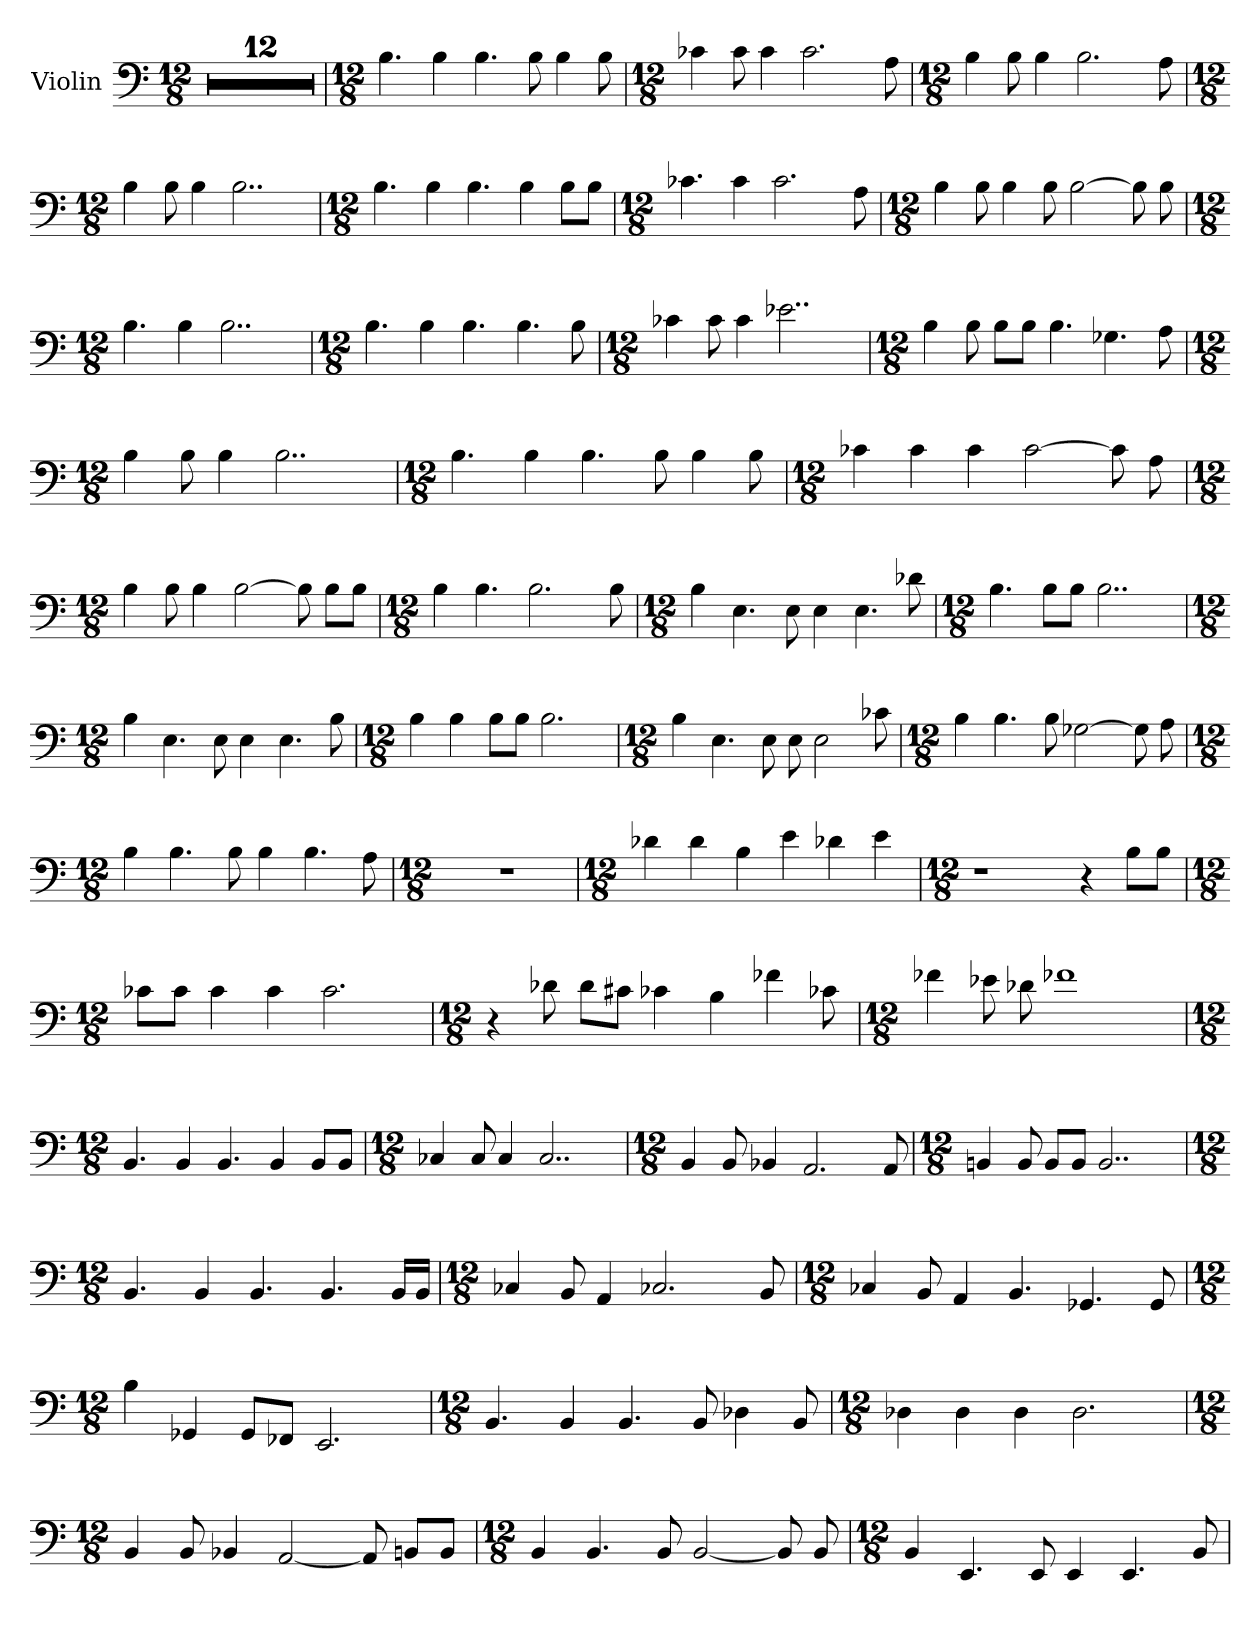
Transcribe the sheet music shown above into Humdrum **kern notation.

**kern
*part1
*staff1
*I"Violin
*I'Vln
*M12/8
=
1.r
=
*M12/8
1.r
=
*M12/8
1.r
=
*M12/8
1.r
=
*M12/8
1.r
=
*M12/8
1.r
=
*M12/8
1.r
=
*M12/8
1.r
=
*M12/8
1.r
=
*M12/8
1.r
=
*M12/8
1.r
=
*M12/8
1.r
=
*M12/8
4.B
4B
4.B
8B
4B
8B
=
*M12/8
4c-X
8c-
4c-
2.c-
8A
=
*M12/8
4B
8B
4B
2.B
8A
=
*M12/8
4B
8B
4B
2..B
=
*M12/8
4.B
4B
4.B
4B
8BL
8BJ
=
*M12/8
4.c-X
4c-
2.c-
8A
=
*M12/8
4B
8B
4B
8B
[2B
8B]
8B
=
*M12/8
4.B
4B
2..B
=
*M12/8
4.B
4B
4.B
4.B
8B
=
*M12/8
4c-X
8c-
4c-
2..e-X
=
*M12/8
4B
8B
8BL
8BJ
4.B
4.G-X
8A
=
*M12/8
4B
8B
4B
2..B
=
*M12/8
4.B
4B
4.B
8B
4B
8B
=
*M12/8
4c-X
4c-
4c-
[2c-
8c-]
8A
=
*M12/8
4B
8B
4B
[2B
8B]
8BL
8BJ
=
*M12/8
4B
4.B
2.B
8B
=
*M12/8
4B
4.E
8E
4E
4.E
8d-X
=
*M12/8
4.B
8BL
8BJ
2..B
=
*M12/8
4B
4.E
8E
4E
4.E
8B
=
*M12/8
4B
4B
8BL
8BJ
2.B
=
*M12/8
4B
4.E
8E
8E
2E
8c-X
=
*M12/8
4B
4.B
8B
[2G-X
8G-]
8A
=
*M12/8
4B
4.B
8B
4B
4.B
8A
=
*M12/8
1.r
=
*M12/8
4d-X
4d-
4B
4e
4d-X
4e
=
*M12/8
1r
4r
8BL
8BJ
=
*M12/8
8c-XL
8c-J
4c-
4c-
2.c-
=
*M12/8
4r
8d-X
8d-L
8c#XJ
4c-X
4B
4f-X
8c-X
=
*M12/8
4f-X
8e-X
8d-X
1f-X
=
*M12/8
4.BB
4BB
4.BB
4BB
8BBL
8BBJ
=
*M12/8
4C-X
8C-
4C-
2..C-
=
*M12/8
4BB
8BB
4BB-X
2.AA
8AA
=
*M12/8
4BBn
8BB
8BBL
8BBJ
2..BB
=
*M12/8
4.BB
4BB
4.BB
4.BB
16BBLL
16BBJJ
=
*M12/8
4C-X
8BB
4AA
2.C-X
8BB
=
*M12/8
4C-X
8BB
4AA
4.BB
4.GG-X
8GG-
=
*M12/8
4B
4GG-X
8GG-L
8FF-XJ
2.EE
=
*M12/8
4.BB
4BB
4.BB
8BB
4D-X
8BB
=
*M12/8
4D-X
4D-
4D-
2.D-
=
*M12/8
4BB
8BB
4BB-X
[2AA
8AA]
8BBnL
8BBJ
=
*M12/8
4BB
4.BB
8BB
[2BB
8BB]
8BB
=
*M12/8
4BB
4.EE
8EE
4EE
4.EE
8BB
=
*-
